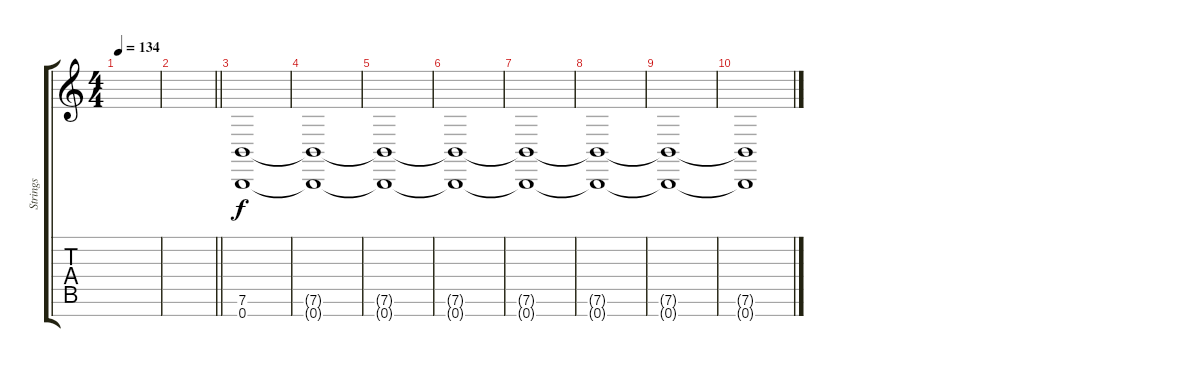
\track ("Strings" "Strings") {instrument stringensemble1}
\staff {score tabs}
\tuning (E4 B3 G3 D3 A2 E2 B1) {hide}
\ts (4 4)
\tempo 134
\clef g2
\ks c
|
\barLineRight lightlight
|
(7.6 0.7).1{volume 8} |
(7.6{t} 0.7{t}).1 |
(7.6{t} 0.7{t}).1 |
(7.6{t} 0.7{t}).1 |
(7.6{t} 0.7{t}).1{volume 2} |
(7.6{t} 0.7{t}).1 |
(7.6{t} 0.7{t}).1 |
(7.6{t} 0.7{t}).1
